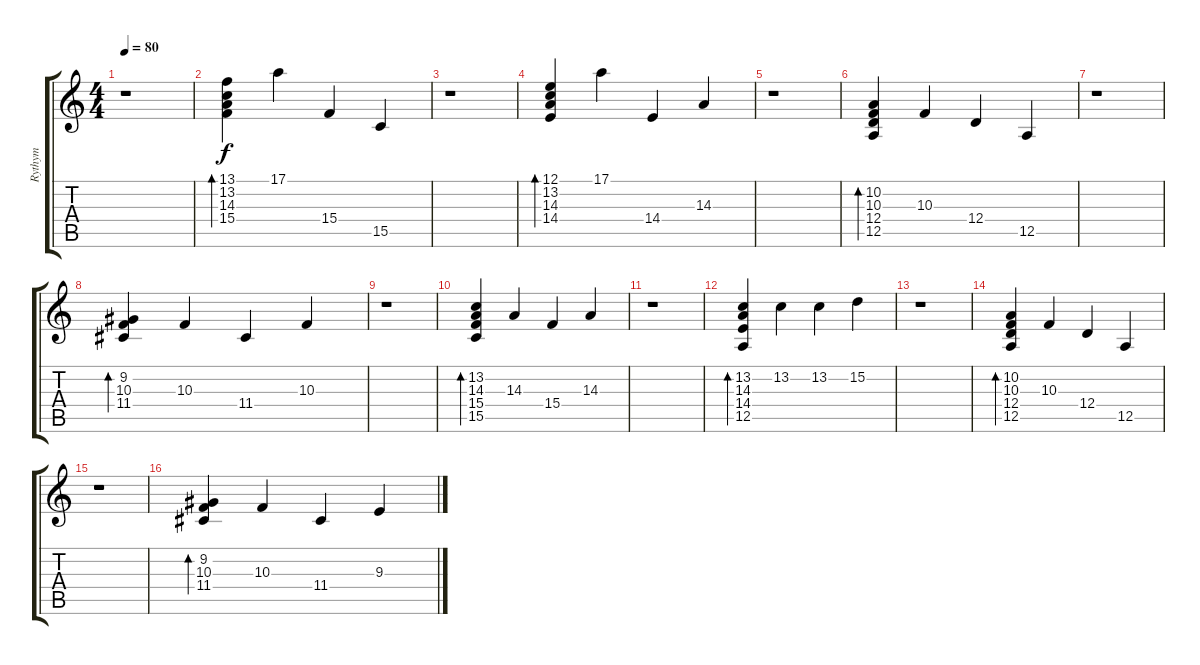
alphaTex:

\track ("Rythym" "Rythym") {instrument orchestralharp}
\staff {score tabs}
\tuning (E4 B3 G3 D3 A2 E2) {hide}
\ts (4 4)
\tempo 80
\clef g2
\ks c
r.1{dy f} |
(13.1 13.2 14.3 15.4).4{bd 120} 17.1.4 15.4.4 15.5.4 |
r.1 |
(12.1 13.2 14.3 14.4).4{bd 120} 17.1.4 14.4.4 14.3.4 |
r.1 |
(10.2 10.3 12.4 12.5).4{bd 120} 10.3.4 12.4.4 12.5.4 |
r.1 |
(9.2 10.3 11.4).4{bd 120} 10.3.4 11.4.4 10.3.4 |
r.1 |
(13.2 14.3 15.4 15.5).4{bd 60} 14.3.4 15.4.4 14.3.4 |
r.1 |
(13.2 14.3 14.4 12.5).4{bd 60} 13.2.4 13.2.4 15.2.4 |
r.1 |
(10.2 10.3 12.4 12.5).4{bd 60} 10.3.4 12.4.4 12.5.4 |
r.1 |
(9.2 10.3 11.4).4{bd 60} 10.3.4 11.4.4 9.3.4
